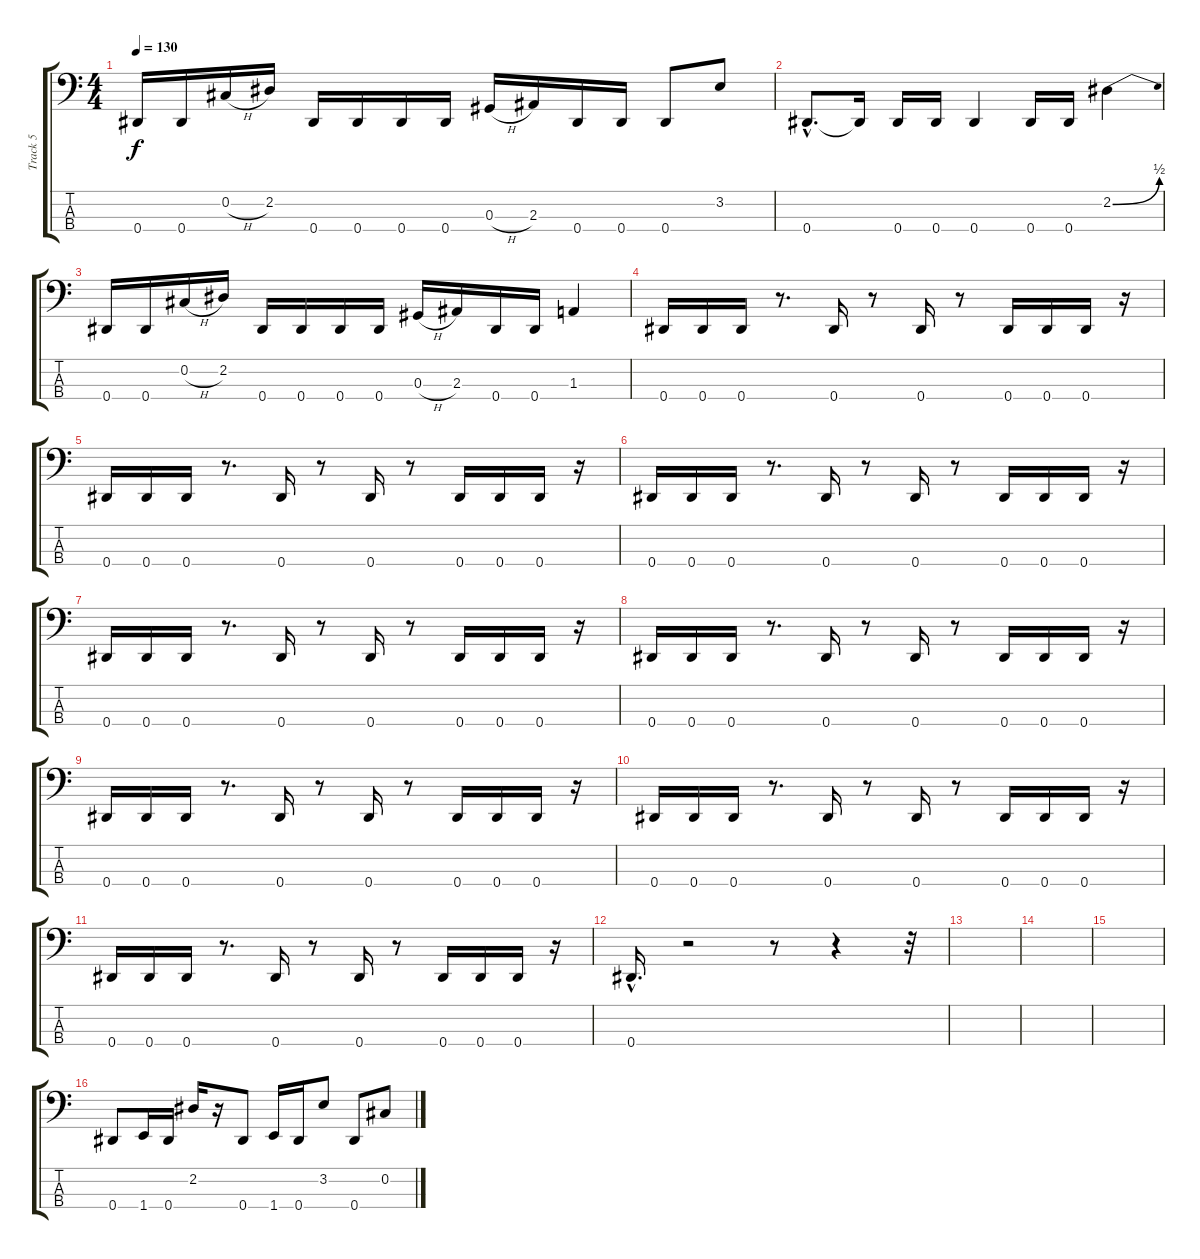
\track ("Track 5" "Track 5") {instrument electricbasspick}
\staff {score tabs}
\tuning (Gb2 Db2 Ab1 Eb1) {hide}
\ts (4 4)
\tempo 130
\clef f4
\ks c
0.4.16{dy f} 0.4.16 0.2{h}.16 2.2.16 0.4.16 0.4.16 0.4.16 0.4.16 0.3{h}.16 2.3.16 0.4.16 0.4.16 0.4.8 3.2.8 |
0.4{hac}.8{d} 0.4{t}.16 0.4.16 0.4.16 0.4.4 0.4.16 0.4.16 2.2{be (bend 0 0 60 2)}.4 |
0.4.16 0.4.16 0.2{h}.16 2.2.16 0.4.16 0.4.16 0.4.16 0.4.16 0.3{h}.16 2.3.16 0.4.16 0.4.16 1.3.4 |
0.4.16 0.4.16 0.4.16 r.8{d} 0.4.16 r.8 0.4.16 r.8 0.4.16 0.4.16 0.4.16 r.16 |
0.4.16 0.4.16 0.4.16 r.8{d} 0.4.16 r.8 0.4.16 r.8 0.4.16 0.4.16 0.4.16 r.16 |
0.4.16 0.4.16 0.4.16 r.8{d} 0.4.16 r.8 0.4.16 r.8 0.4.16 0.4.16 0.4.16 r.16 |
0.4.16 0.4.16 0.4.16 r.8{d} 0.4.16 r.8 0.4.16 r.8 0.4.16 0.4.16 0.4.16 r.16 |
0.4.16 0.4.16 0.4.16 r.8{d} 0.4.16 r.8 0.4.16 r.8 0.4.16 0.4.16 0.4.16 r.16 |
0.4.16 0.4.16 0.4.16 r.8{d} 0.4.16 r.8 0.4.16 r.8 0.4.16 0.4.16 0.4.16 r.16 |
0.4.16 0.4.16 0.4.16 r.8{d} 0.4.16 r.8 0.4.16 r.8 0.4.16 0.4.16 0.4.16 r.16 |
0.4.16 0.4.16 0.4.16 r.8{d} 0.4.16 r.8 0.4.16 r.8 0.4.16 0.4.16 0.4.16 r.16 |
0.4{hac}.16{d} r.2 r.8 r.4 r.32 |
|
|
|
0.4.8{instrument synthbass1} 1.4.16 0.4.16 2.2.16 r.16 0.4.8 1.4.16 0.4.16 3.2.8 0.4.8 0.2.8
